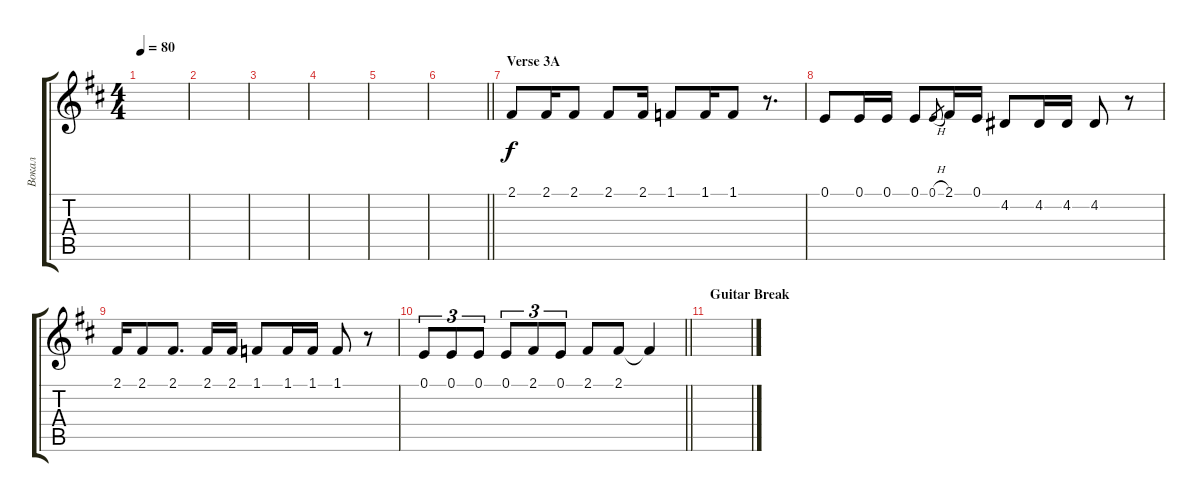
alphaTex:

\track ("Вокал" "Вокал") {instrument trumpet}
\staff {score tabs}
\tuning (E4 B3 G3 D3 A2 E2) {hide}
\ts (4 4)
\tempo 80
\clef g2
\ks bminor
|
|
|
|
|
\barLineRight lightlight
|
\section ("" "Verse 3A")
2.1.8{volume 8} 2.1.16 2.1.8 2.1.8 2.1.16 1.1.8 1.1.16 1.1.8 r.8{d} |
0.1.8 0.1.16 0.1.16 0.1.8 0.1{h}.8{gr} 2.1.16 0.1.16 4.2.8 4.2.16 4.2.16 4.2.8 r.8 |
2.1.16 2.1.8 2.1.8{d} 2.1.16 2.1.16 1.1.8 1.1.16 1.1.16 1.1.8 r.8 |
\barLineRight lightlight
0.1.8{tu (3 2)} 0.1.8{tu (3 2)} 0.1.8{tu (3 2)} 0.1.8{tu (3 2)} 2.1.8{tu (3 2)} 0.1.8{tu (3 2)} 2.1.8 2.1.8 2.1{t}.4 |
\section ("" "Guitar Break")
